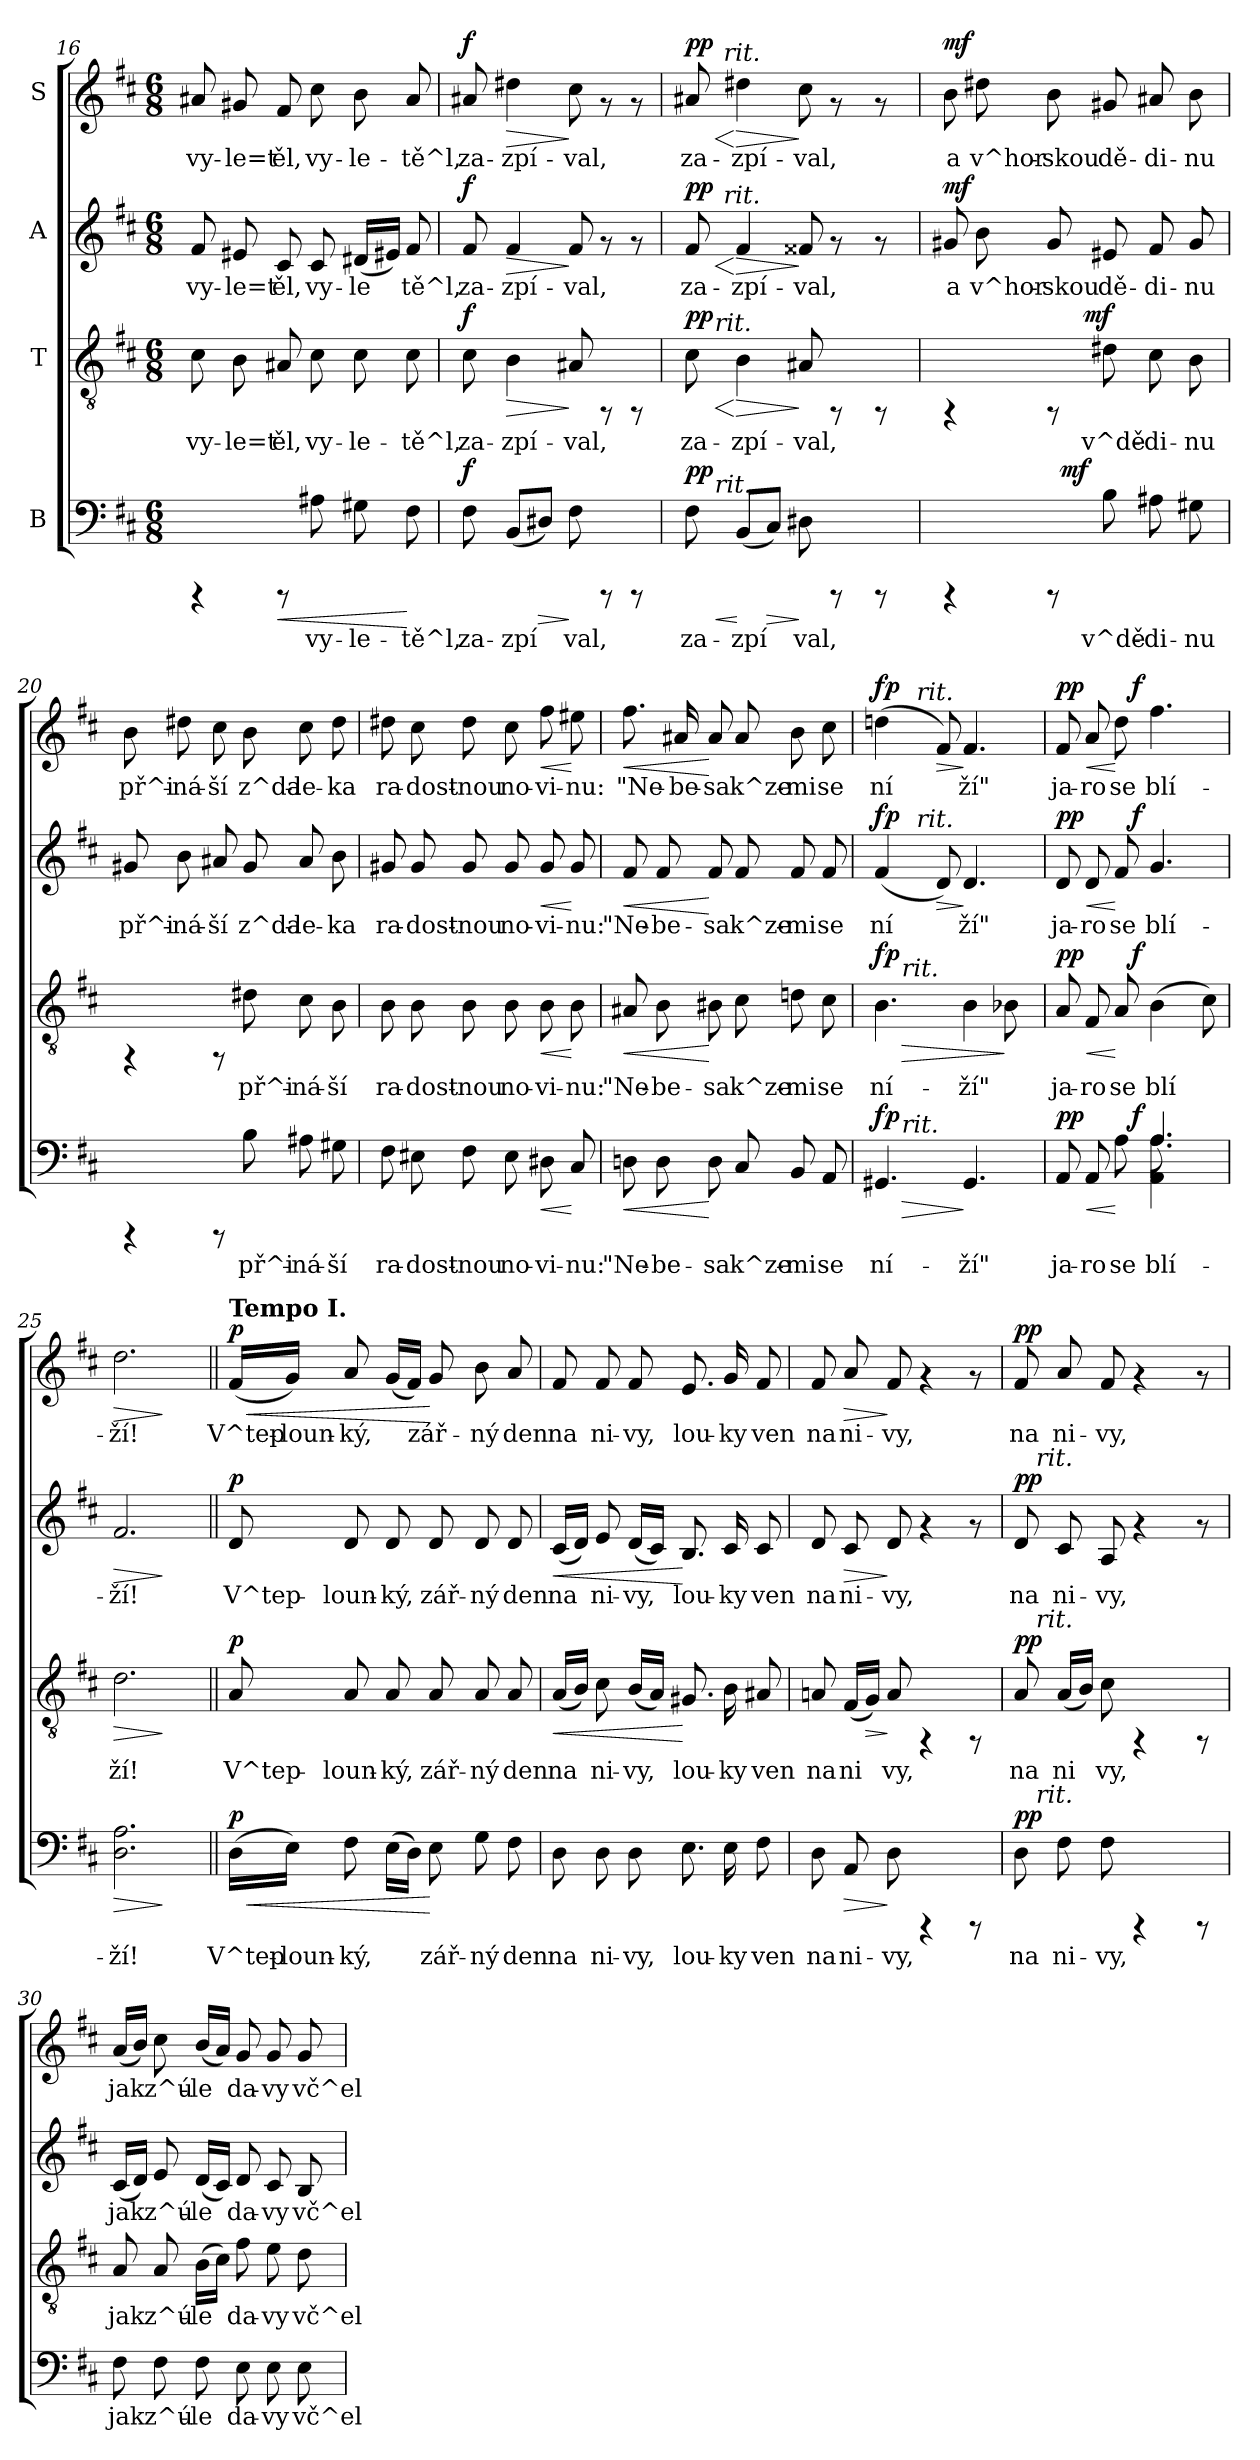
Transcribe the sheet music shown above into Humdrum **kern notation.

**kern	**text	**dynam	**kern	**text	**dynam	**kern	**text	**dynam	**kern	**text	**dynam
*part4	*part4	*part4	*part3	*part3	*part3	*part2	*part2	*part2	*part1	*part1	*part1
*staff4	*staff4	*staff4	*staff3	*staff3	*staff3	*staff2	*staff2	*staff2	*staff1	*staff1	*staff1
*I"B	*	*	*I"T	*	*	*I"A	*	*	*I"S	*	*
*clefF4	*	*	*clefGv2	*	*	*clefG2	*	*	*clefG2	*	*
*k[f#c#]	*	*	*k[f#c#]	*	*	*k[f#c#]	*	*	*k[f#c#]	*	*
*D:	*	*	*D:	*	*	*D:	*	*	*D:	*	*
*M6/8	*	*	*M6/8	*	*	*M6/8	*	*	*M6/8	*	*
=16	=16	=16	=16	=16	=16	=16	=16	=16	=16	=16	=16
!	!	!	!	!LO:LY:b:rj	!	!	!LO:LY:b:rj	!	!	!LO:LY:b:rj	!
4rCCC	.	.	8c#\	vy-	.	8f#/	vy-	.	8a#X/	vy-	.
!	!	!	!	!LO:LY:b:rj	!	!	!LO:LY:b:rj	!	!	!LO:LY:b:rj	!
.	.	.	8B\	-le=t	.	8e#X/	-le=t	.	8g#X/	-le=t	.
!	!	!LO:HP:b	!	!LO:LY:b:rj	!	!	!LO:LY:b:rj	!	!	!LO:LY:b:rj	!
8rCCC	.	<	8A#X/	ěl,	.	8c#/	ěl,	.	8f#/	ěl,	.
!	!LO:LY:b:rj	!	!	!LO:LY:b:rj	!	!	!LO:LY:b:rj	!	!	!LO:LY:b:rj	!
8A#X\	vy-	.	8c#\	vy-	.	8c#/	vy-	.	8cc#\	vy-	.
!	!LO:LY:b:rj	!	!	!LO:LY:b:rj	!	!	!LO:LY:b:rj	!	!	!LO:LY:b:rj	!
8G#X\	-le-	.	8c#\	-le-	.	(<16d#X/L	-le-	.	8b\	-le-	.
!	!	!	!	!	!	!	!LO:LY:b:rj	!	!	!	!
.	.	.	.	.	.	16e#X/J)	--	.	.	.	.
!	!LO:LY:b:rj	!	!	!LO:LY:b:rj	!	!	!LO:LY:b:rj	!	!	!LO:LY:b:rj	!
8F#\	-tě^l,	[	8c#\	-tě^l,	.	8f#/	-tě^l,	.	8a#/	-tě^l,	.
=17	=17	=17	=17	=17	=17	=17	=17	=17	=17	=17	=17
!	!LO:LY:b:rj	!LO:DY:a	!	!LO:LY:b:rj	!LO:DY:a	!	!LO:LY:b:rj	!LO:DY:a	!	!LO:LY:b:rj	!LO:DY:a
8F#\	za-	f	8c#\	za-	f	8f#/	za-	f	8a#X/	za-	f
!	!LO:LY:b:rj	!	!	!LO:LY:b:rj	!LO:HP:b	!	!LO:LY:b:rj	!LO:HP:b	!	!LO:LY:b:rj	!LO:HP:b
(<8BB/L	-zpí-	.	4B\	-zpí-	>	4f#/	-zpí-	>	4dd#X\	-zpí-	>
!	!LO:LY:b:rj	!LO:HP:b	!	!	!	!	!	!	!	!	!
8D#X/J)	--	>	.	.	.	.	.	.	.	.	.
!	!LO:LY:b:rj	!	!	!LO:LY:b:rj	!	!	!LO:LY:b:rj	!	!	!LO:LY:b:rj	!
8F#\	-val,	]	8A#X/	-val,	]	8f#/	-val,	]	8cc#\	-val,	]
8rCCC	.	.	8rFF	.	.	8rf	.	.	8rf	.	.
8rCCC	.	.	8rFF	.	.	8rf	.	.	8rf	.	.
!!LO:LB:g=z
=18	=18	=18	=18	=18	=18	=18	=18	=18	=18	=18	=18
!	!LO:LY:b:rj	!LO:HP:b	!	!LO:LY:b:rj	!LO:HP:b	!	!LO:LY:b:rj	!LO:HP:b	!	!LO:LY:b:rj	!LO:HP:b
!	!	!LO:DY:n=1:a	!	!	!LO:DY:n=1:a	!	!	!LO:DY:n=1:a	!	!	!LO:DY:n=1:a
*^	*	*	*^	*	*	*^	*	*	*^	*	*
8F#\	16ryy	za-	< pp	8c#\	16ryy	za-	< pp	8f#/	16.ryy	za-	< pp	8a#X/	16.ryy	za-	< pp
.	64ryy	.	.	.	64ryy	.	.	.	.	.	.	.	.	.	.
!	!	!	!	!	!LO:TX:a:i:t=rit.	!	!	!	!	!	!	!	!	!	!
!	!LO:TX:a:i:t=rit.	!	!	!	!	!	!	!	!	!	!	!	!	!	!
.	2ryy	.	.	.	2ryy	.	.	.	.	.	.	.	.	.	.
!	!	!	!	!	!	!	!	!	!	!	!	!	!LO:TX:a:i:t=rit.	!	!
!	!	!	!	!	!	!	!	!	!LO:TX:a:i:t=rit.	!	!	!	!	!	!
.	.	.	.	.	.	.	.	.	2ryy	.	.	.	2ryy	.	.
!	!	!LO:LY:b:rj	!	!	!	!LO:LY:b:rj	!LO:HP:n=1:b	!	!	!LO:LY:b:rj	!LO:HP:n=1:b	!	!	!LO:LY:b:rj	!LO:HP:n=1:b
(<8BB/L	.	-zpí-	[	4B\	.	-zpí-	[ >	4f#/	.	-zpí-	[ >	4dd#X\	.	-zpí-	[ >
!	!	!LO:LY:b:rj	!LO:HP:b	!	!	!	!	!	!	!	!	!	!	!	!
8C#/J)	.	--	>	.	.	.	.	.	.	.	.	.	.	.	.
!	!	!LO:LY:b:rj	!	!	!	!LO:LY:b:rj	!	!	!	!LO:LY:b:rj	!	!	!	!LO:LY:b:rj	!
8D#X\	.	-val,	]	8A#X/	.	-val,	]	8f##X/	.	-val,	]	8cc#\	.	-val,	]
8rCCC	.	.	.	8rFF	.	.	.	8rf	.	.	.	8rf	.	.	.
.	8ryy	.	.	.	8ryy	.	.	.	.	.	.	.	.	.	.
.	.	.	.	.	.	.	.	.	8ryy	.	.	.	8ryy	.	.
8rCCC	.	.	.	8rFF	.	.	.	8rf	.	.	.	8rf	.	.	.
.	32.ryy	.	.	.	32.ryy	.	.	.	.	.	.	.	.	.	.
.	.	.	.	.	.	.	.	.	32ryy	.	.	.	32ryy	.	.
=19	=19	=19	=19	=19	=19	=19	=19	=19	=19	=19	=19	=19	=19	=19	=19
!	!	!	!	!	!	!	!	!	!	!LO:LY:b:rj	!LO:DY:a	!	!	!LO:LY:b:rj	!LO:DY:a
*	*	*	*	*	*	*	*	*v	*v	*	*	*	*	*	*
*	*	*	*	*	*	*	*	*	*	*	*v	*v	*	*
4rCCC	4ryy	.	.	4rFF	4ryy	.	.	8g#X/	a	mf	8b\	a	mf
!	!	!	!	!	!	!	!	!	!LO:LY:b:rj	!	!	!LO:LY:b:rj	!
.	.	.	.	.	.	.	.	8b\	v^hor-	.	8dd#X\	v^hor-	.
!	!	!	!	!	!	!	!	!	!LO:LY:b:rj	!	!	!LO:LY:b:rj	!
8rCCC	32ryy	.	.	8rFF	16ryy	.	.	8g#/	-skou	.	8b\	-skou	.
!	!	!	!LO:DY:a	!	!	!	!	!	!	!	!	!	!
.	4...ryy	.	mf	.	.	.	.	.	.	.	.	.	.
.	.	.	.	.	64ryy	.	.	.	.	.	.	.	.
!	!	!	!	!	!	!	!LO:DY:a	!	!	!	!	!	!
.	.	.	.	.	4ryy	.	mf	.	.	.	.	.	.
!	!	!LO:LY:b:rj	!	!	!	!LO:LY:b:rj	!	!	!LO:LY:b:rj	!	!	!LO:LY:b:rj	!
8B\	.	v^dě-	.	8d#X\	.	v^dě-	.	8e#X/	dě-	.	8g#X/	dě-	.
!	!	!LO:LY:b:rj	!	!	!	!LO:LY:b:rj	!	!	!LO:LY:b:rj	!	!	!LO:LY:b:rj	!
8A#X\	.	-di-	.	8c#\	.	-di-	.	8f#/	-di-	.	8a#X/	-di-	.
.	.	.	.	.	8ryy	.	.	.	.	.	.	.	.
!	!	!LO:LY:b:rj	!	!	!	!LO:LY:b:rj	!	!	!LO:LY:b:rj	!	!	!LO:LY:b:rj	!
8G#X\	.	-nu	.	8B\	.	-nu	.	8g#/	-nu	.	8b\	-nu	.
.	.	.	.	.	32.ryy	.	.	.	.	.	.	.	.
=20	=20	=20	=20	=20	=20	=20	=20	=20	=20	=20	=20	=20	=20
!	!	!	!	!	!	!	!	!	!LO:LY:b:rj	!	!	!LO:LY:b:rj	!
*v	*v	*	*	*	*	*	*	*	*	*	*	*	*
*	*	*	*v	*v	*	*	*	*	*	*	*	*
4rCCC	.	.	4rFF	.	.	8g#X/	př^i-	.	8b\	př^i-	.
!	!	!	!	!	!	!	!LO:LY:b:rj	!	!	!LO:LY:b:rj	!
.	.	.	.	.	.	8b\	-ná-	.	8dd#X\	-ná-	.
!	!	!	!	!	!	!	!LO:LY:b:rj	!	!	!LO:LY:b:rj	!
8rCCC	.	.	8rFF	.	.	8a#X/	-ší	.	8cc#\	-ší	.
!	!LO:LY:b:rj	!	!	!LO:LY:b:rj	!	!	!LO:LY:b:rj	!	!	!LO:LY:b:rj	!
8B\	př^i-	.	8d#X\	př^i-	.	8g#/	z^da-	.	8b\	z^da-	.
!	!LO:LY:b:rj	!	!	!LO:LY:b:rj	!	!	!LO:LY:b:rj	!	!	!LO:LY:b:rj	!
8A#X\	-ná-	.	8c#\	-ná-	.	8a#/	-le-	.	8cc#\	-le-	.
!	!LO:LY:b:rj	!	!	!LO:LY:b:rj	!	!	!LO:LY:b:rj	!	!	!LO:LY:b:rj	!
8G#X\	-ší	.	8B\	-ší	.	8b\	-ka	.	8dd#\	-ka	.
=21	=21	=21	=21	=21	=21	=21	=21	=21	=21	=21	=21
!	!LO:LY:b:rj	!	!	!LO:LY:b:rj	!	!	!LO:LY:b:rj	!	!	!LO:LY:b:rj	!
8F#\	ra-	.	8B\	ra-	.	8g#X/	ra-	.	8dd#X\	ra-	.
!	!LO:LY:b:rj	!	!	!LO:LY:b:rj	!	!	!LO:LY:b:rj	!	!	!LO:LY:b:rj	!
8E#X\	-dost-	.	8B\	-dost-	.	8g#/	-dost-	.	8cc#\	-dost-	.
!	!LO:LY:b:rj	!	!	!LO:LY:b:rj	!	!	!LO:LY:b:rj	!	!	!LO:LY:b:rj	!
8F#\	-nou	.	8B\	-nou	.	8g#/	-nou	.	8dd#\	-nou	.
!	!LO:LY:b:rj	!	!	!LO:LY:b:rj	!	!	!LO:LY:b:rj	!	!	!LO:LY:b:rj	!
8E#\	no-	.	8B\	no-	.	8g#/	no-	.	8cc#\	no-	.
!	!LO:LY:b:rj	!LO:HP:b	!	!LO:LY:b:rj	!LO:HP:b	!	!LO:LY:b:rj	!LO:HP:b	!	!LO:LY:b:rj	!LO:HP:b
8D#X\	-vi-	<	8B\	-vi-	<	8g#/	-vi-	<	8ff#\	-vi-	<
!	!LO:LY:b:rj	!	!	!LO:LY:b:rj	!	!	!LO:LY:b:rj	!	!	!LO:LY:b:rj	!
8C#/	-nu:	[	8B\	-nu:	[	8g#/	-nu:	[	8ee#X\	-nu:	[
!!LO:LB:g=z
=22	=22	=22	=22	=22	=22	=22	=22	=22	=22	=22	=22
!	!LO:LY:b:rj	!LO:HP:b	!	!LO:LY:b:rj	!LO:HP:b	!	!LO:LY:b:rj	!LO:HP:b	!	!LO:LY:b:rj	!LO:HP:b
8Dn\	"Ne-	<	8A#X/	"Ne-	<	8f#/	"Ne-	<	8.ff#\	"Ne-	<
!	!LO:LY:b:rj	!	!	!LO:LY:b:rj	!	!	!LO:LY:b:rj	!	!	!	!
8D\	-be-	.	8B\	-be-	.	8f#/	-be-	.	.	.	.
!	!	!	!	!	!	!	!	!	!	!LO:LY:b:rj	!
.	.	.	.	.	.	.	.	.	16a#X/	-be-	.
!	!LO:LY:b:rj	!	!	!LO:LY:b:rj	!	!	!LO:LY:b:rj	!	!	!LO:LY:b:rj	!
8D\	-sa	[	8B#X\	-sa	[	8f#/	-sa	[	8a#/	-sa	[
!	!LO:LY:b:rj	!	!	!LO:LY:b:rj	!	!	!LO:LY:b:rj	!	!	!LO:LY:b:rj	!
8C#/	k^ze-	.	8c#\	k^ze-	.	8f#/	k^ze-	.	8a#/	k^ze-	.
!	!LO:LY:b:rj	!	!	!LO:LY:b:rj	!	!	!LO:LY:b:rj	!	!	!LO:LY:b:rj	!
8BB/	-mi	.	8dn\	-mi	.	8f#/	-mi	.	8b\	-mi	.
!	!LO:LY:b:rj	!	!	!LO:LY:b:rj	!	!	!LO:LY:b:rj	!	!	!LO:LY:b:rj	!
8AA/	se	.	8c#\	se	.	8f#/	se	.	8cc#\	se	.
=23	=23	=23	=23	=23	=23	=23	=23	=23	=23	=23	=23
!	!LO:LY:b:rj	!LO:HP:b	!	!LO:LY:b:rj	!LO:HP:b	!	!LO:LY:b:rj	!	!	!LO:LY:b:rj	!
!	!	!LO:DY:n=1:a	!	!	!LO:DY:n=1:a	!	!	!LO:DY:a	!	!	!LO:DY:a
*^	*	*	*^	*	*	*^	*	*	*^	*	*
4.GG#X/	8ryy	ní-	> fp	4.B\	8ryy	ní-	> fp	(<4f#/	8ryy	ní-	fp	(>4ddn\	8ryy	ní-	fp
!	!	!	!	!	!LO:TX:a:i:t=rit.	!	!	!	!	!	!	!	!	!	!
!	!LO:TX:a:i:t=rit.	!	!	!	!	!	!	!	!	!	!	!	!	!	!
.	2ryy	.	.	.	2ryy	.	.	.	32.ryy	.	.	.	32.ryy	.	.
!	!	!	!	!	!	!	!	!	!	!	!	!	!LO:TX:a:i:t=rit.	!	!
!	!	!	!	!	!	!	!	!	!LO:TX:a:i:t=rit.	!	!	!	!	!	!
.	.	.	.	.	.	.	.	.	2ryy	.	.	.	2ryy	.	.
!	!	!	!	!	!	!	!	!	!	!LO:LY:b:rj	!LO:HP:b	!	!	!LO:LY:b:rj	!LO:HP:b
.	.	.	.	.	.	.	.	8d/)	.	--	>	8f#/)	.	--	>
!	!	!LO:LY:b:rj	!	!	!	!LO:LY:b:rj	!	!	!	!LO:LY:b:rj	!	!	!	!LO:LY:b:rj	!
4.GG#/	.	-ží"	]	4B\	.	-ží"	.	4.d/	.	-ží"	]	4.f#/	.	-ží"	]
!	!	!	!	!	!	!LO:LY:b:rj	!	!	!	!	!	!	!	!	!
.	8ryy	.	.	8B-X\	8ryy	.	]	.	.	.	.	.	.	.	.
.	.	.	.	.	.	.	.	.	16ryy	.	.	.	16ryy	.	.
.	.	.	.	.	.	.	.	.	64ryy	.	.	.	64ryy	.	.
=24	=24	=24	=24	=24	=24	=24	=24	=24	=24	=24	=24	=24	=24	=24	=24
!	!	!LO:LY:b:rj	!LO:HP:b	!	!	!LO:LY:b:rj	!LO:HP:b	!	!	!LO:LY:b:rj	!LO:HP:b	!	!	!LO:LY:b:rj	!LO:HP:b
*	*^	*	*	*	*	*	*	*	*	*	*	*	*	*	*
!	!	!	!	!LO:DY:n=1:a	!	!	!	!LO:DY:n=1:a	!	!	!	!LO:DY:n=1:a	!	!	!	!LO:DY:n=1:a
*	*	*^	*	*	*	*	*	*	*	*	*	*	*	*	*	*
8AA/	4.ryy	4.ryy	4ryy	ja-	< pp	8A/	4ryy	ja-	< pp	8d/	4ryy	ja-	< pp	8f#/	4ryy	ja-	< pp
!	!	!	!	!LO:LY:b:rj	!	!	!	!LO:LY:b:rj	!	!	!	!LO:LY:b:rj	!	!	!	!LO:LY:b:rj	!
8AA/	.	.	.	-ro	.	8F#/	.	-ro	.	8d/	.	-ro	.	8a/	.	-ro	.
!	!	!	!	!LO:LY:b:rj	!	!	!	!LO:LY:b:rj	!	!	!	!LO:LY:b:rj	!	!	!	!LO:LY:b:rj	!
8A\	.	.	16ryy	se	[	8A/	16ryy	se	[	8f#/	16ryy	se	[	8dd\	16ryy	se	[
!	!	!	!	!	!LO:DY:n=2:a	!	!	!	!LO:DY:n=2:a	!	!	!	!LO:DY:n=2:a	!	!	!	!LO:DY:n=2:a
.	.	.	4..ryy	.	f	.	4..ryy	.	f	.	4..ryy	.	f	.	4..ryy	.	f
!	!	!	!	!LO:LY:b:rj	!	!	!	!LO:LY:b:rj	!	!	!	!LO:LY:b:rj	!	!	!	!LO:LY:b:rj	!
(<4.A/	4AA\)	8.A\	.	blí-	.	(>4B\	.	blí-	.	4.g/	.	blí-	.	4.ff#\	.	blí-	.
.	.	8.ryy	.	.	.	.	.	.	.	.	.	.	.	.	.	.	.
!	!	!	!	!	!	!	!	!LO:LY:b:rj	!	!	!	!	!	!	!	!	!
.	8ryy	.	.	.	.	8c#\)	.	--	.	.	.	.	.	.	.	.	.
=25	=25	=25	=25	=25	=25	=25	=25	=25	=25	=25	=25	=25	=25	=25	=25	=25	=25
!	!	!	!	!LO:LY:b:rj	!LO:HP:b	!	!	!LO:LY:b:rj	!LO:HP:b	!	!	!LO:LY:b:rj	!LO:HP:b	!	!	!LO:LY:b:rj	!LO:HP:b
*v	*v	*v	*v	*	*	*	*	*	*	*v	*v	*	*	*v	*v	*	*
*	*	*	*v	*v	*	*	*	*	*	*	*	*
2.A\ 2.D\	-ží!	>	2.d\	-ží!	>	2.f#/	-ží!	>	2.dd\	-ží!	>
.	.	]	.	.	]	.	.	]	.	.	]
=26||	=26||	=26||	=26||	=26||	=26||	=26||	=26||	=26||	=26||	=26||	=26||
!	!	!	!	!	!	!	!	!	!LO:TX:a:B:t=Tempo I.	!	!
!	!LO:LY:b:rj	!LO:HP:b	!	!LO:LY:b:rj	!	!	!LO:LY:b:rj	!	!	!LO:LY:b:rj	!LO:HP:b
!	!	!LO:DY:n=1:a	!	!	!LO:DY:a	!	!	!LO:DY:a	!	!	!LO:DY:n=1:a
(>16D\L	V^tep-	< p	8A/	V^tep-	p	8d/	V^tep-	p	(<16f#/L	V^tep-	< p
!	!LO:LY:b:rj	!	!	!	!	!	!	!	!	!LO:LY:b:rj	!
16E\J)	-loun-	.	.	.	.	.	.	.	16g/J)	-loun-	.
!	!LO:LY:b:rj	!	!	!LO:LY:b:rj	!	!	!LO:LY:b:rj	!	!	!LO:LY:b:rj	!
8F#\	-ký,	.	8A/	-loun-	.	8d/	-loun-	.	8a/	-ký,	.
!	!LO:LY:b:rj	!	!	!LO:LY:b:rj	!	!	!LO:LY:b:rj	!	!	!LO:LY:b:rj	!
(>16E\L	.	.	8A/	-ký,	.	8d/	-ký,	.	(<16g/L	.	.
!	!LO:LY:b:rj	!	!	!	!	!	!	!	!	!LO:LY:b:rj	!
16D\J)	.	.	.	.	.	.	.	.	16f#/J)	.	.
!	!LO:LY:b:rj	!	!	!LO:LY:b:rj	!	!	!LO:LY:b:rj	!	!	!LO:LY:b:rj	!
8E\	zář-	[	8A/	zář-	.	8d/	zář-	.	8g/	zář-	[
!	!LO:LY:b:rj	!	!	!LO:LY:b:rj	!	!	!LO:LY:b:rj	!	!	!LO:LY:b:rj	!
8G\	-ný	.	8A/	-ný	.	8d/	-ný	.	8b\	-ný	.
!	!LO:LY:b:rj	!	!	!LO:LY:b:rj	!	!	!LO:LY:b:rj	!	!	!LO:LY:b:rj	!
8F#\	den	.	8A/	den	.	8d/	den	.	8a/	den	.
=27	=27	=27	=27	=27	=27	=27	=27	=27	=27	=27	=27
!	!LO:LY:b:rj	!	!	!LO:LY:b:rj	!LO:HP:b	!	!LO:LY:b:rj	!LO:HP:b	!	!LO:LY:b:rj	!
8D\	na	.	(<16A/L	na	<	(<16c#/L	na	<	8f#/	na	.
!	!	!	!	!LO:LY:b:rj	!	!	!LO:LY:b:rj	!	!	!	!
.	.	.	16B/J)	.	.	16d/J)	.	.	.	.	.
!	!LO:LY:b:rj	!	!	!LO:LY:b:rj	!	!	!LO:LY:b:rj	!	!	!LO:LY:b:rj	!
8D\	ni-	.	8c#\	ni-	.	8e/	ni-	.	8f#/	ni-	.
!	!LO:LY:b:rj	!	!	!LO:LY:b:rj	!	!	!LO:LY:b:rj	!	!	!LO:LY:b:rj	!
8D\	-vy,	.	(<16B/L	-vy,	.	(<16d/L	-vy,	.	8f#/	-vy,	.
!	!	!	!	!LO:LY:b:rj	!	!	!LO:LY:b:rj	!	!	!	!
.	.	.	16A/J)	.	.	16c#/J)	.	.	.	.	.
!	!LO:LY:b:rj	!	!	!LO:LY:b:rj	!	!	!LO:LY:b:rj	!	!	!LO:LY:b:rj	!
8.E\	lou-	.	8.G#X/	lou-	[	8.B/	lou-	[	8.e/	lou-	.
!	!LO:LY:b:rj	!	!	!LO:LY:b:rj	!	!	!LO:LY:b:rj	!	!	!LO:LY:b:rj	!
16E\	-ky	.	16B\	-ky	.	16c#/	-ky	.	16g/	-ky	.
!	!LO:LY:b:rj	!	!	!LO:LY:b:rj	!	!	!LO:LY:b:rj	!	!	!LO:LY:b:rj	!
8F#\	ven	.	8A#X/	ven	.	8c#/	ven	.	8f#/	ven	.
=28	=28	=28	=28	=28	=28	=28	=28	=28	=28	=28	=28
!	!LO:LY:b:rj	!	!	!LO:LY:b:rj	!	!	!LO:LY:b:rj	!	!	!LO:LY:b:rj	!
8D\	na	.	8An/	na	.	8d/	na	.	8f#/	na	.
!	!LO:LY:b:rj	!LO:HP:b	!	!LO:LY:b:rj	!	!	!LO:LY:b:rj	!LO:HP:b	!	!LO:LY:b:rj	!LO:HP:b
8AA/	ni-	>	(<16F#/L	ni-	.	8c#/	ni-	>	8a/	ni-	>
!	!	!	!	!LO:LY:b:rj	!LO:HP:b	!	!	!	!	!	!
.	.	.	16G/J)	--	>	.	.	.	.	.	.
!	!LO:LY:b:rj	!	!	!LO:LY:b:rj	!	!	!LO:LY:b:rj	!	!	!LO:LY:b:rj	!
8D\	-vy,	]	8A/	-vy,	]	8d/	-vy,	]	8f#/	-vy,	]
4rCCC	.	.	4rFF	.	.	4rf	.	.	4rf	.	.
8rCCC	.	.	8rFF	.	.	8rf	.	.	8rf	.	.
=29	=29	=29	=29	=29	=29	=29	=29	=29	=29	=29	=29
!	!LO:LY:b:rj	!LO:DY:a	!	!LO:LY:b:rj	!LO:DY:a	!	!LO:LY:b:rj	!LO:DY:a	!	!LO:LY:b:rj	!LO:DY:a
*^	*	*	*^	*	*	*^	*	*	*	*	*
8D\	16ryy	na	pp	8A/	16ryy	na	pp	8d/	16ryy	na	pp	8f#/	na	pp
!	!	!	!	!	!	!	!	!	!LO:TX:a:i:t=rit.	!	!	!	!	!
!	!	!	!	!	!LO:TX:a:i:t=rit.	!	!	!	!	!	!	!	!	!
!	!LO:TX:a:i:t=rit.	!	!	!	!	!	!	!	!	!	!	!	!	!
.	2ryy	.	.	.	2ryy	.	.	.	2ryy	.	.	.	.	.
!	!	!LO:LY:b:rj	!	!	!	!LO:LY:b:rj	!	!	!	!LO:LY:b:rj	!	!	!LO:LY:b:rj	!
8F#\	.	ni-	.	(<16A/L	.	ni-	.	8c#/	.	ni-	.	8a/	ni-	.
!	!	!	!	!	!	!LO:LY:b:rj	!	!	!	!	!	!	!	!
.	.	.	.	16B/J)	.	--	.	.	.	.	.	.	.	.
!	!	!LO:LY:b:rj	!	!	!	!LO:LY:b:rj	!	!	!	!LO:LY:b:rj	!	!	!LO:LY:b:rj	!
8F#\	.	-vy,	.	8c#\	.	-vy,	.	8A/	.	-vy,	.	8f#/	-vy,	.
4rCCC	.	.	.	4rFF	.	.	.	4rf	.	.	.	4rf	.	.
.	8.ryy	.	.	.	8.ryy	.	.	.	8.ryy	.	.	.	.	.
8rCCC	.	.	.	8rFF	.	.	.	8rf	.	.	.	8rf	.	.
=30	=30	=30	=30	=30	=30	=30	=30	=30	=30	=30	=30	=30	=30	=30
!	!	!LO:LY:b:rj	!	!	!	!LO:LY:b:rj	!	!	!	!LO:LY:b:rj	!	!	!LO:LY:b:rj	!
*v	*v	*	*	*	*	*	*	*v	*v	*	*	*	*	*
*	*	*	*v	*v	*	*	*	*	*	*	*	*
8F#\	jak	.	8A/	jak	.	(<16c#/L	jak	.	(<16a/L	jak	.
!	!	!	!	!	!	!	!LO:LY:b:rj	!	!	!LO:LY:b:rj	!
.	.	.	.	.	.	16d/J)	.	.	16b/J)	.	.
!	!LO:LY:b:rj	!	!	!LO:LY:b:rj	!	!	!LO:LY:b:rj	!	!	!LO:LY:b:rj	!
8F#\	z^ú-	.	8A/	z^ú-	.	8e/	z^ú-	.	8cc#\	z^ú-	.
!	!LO:LY:b:rj	!	!	!LO:LY:b:rj	!	!	!LO:LY:b:rj	!	!	!LO:LY:b:rj	!
8F#\	-le	.	(>16B\L	-le	.	(<16d/L	-le	.	(<16b/L	-le	.
!	!	!	!	!LO:LY:b:rj	!	!	!LO:LY:b:rj	!	!	!LO:LY:b:rj	!
.	.	.	16c#\J)	.	.	16c#/J)	.	.	16a/J)	.	.
!	!LO:LY:b:rj	!	!	!LO:LY:b:rj	!	!	!LO:LY:b:rj	!	!	!LO:LY:b:rj	!
8E\	da-	.	8f#\	da-	.	8d/	da-	.	8g/	da-	.
!	!LO:LY:b:rj	!	!	!LO:LY:b:rj	!	!	!LO:LY:b:rj	!	!	!LO:LY:b:rj	!
8E\	-vy	.	8e\	-vy	.	8c#/	-vy	.	8g/	-vy	.
!	!LO:LY:b:rj	!	!	!LO:LY:b:rj	!	!	!LO:LY:b:rj	!	!	!LO:LY:b:rj	!
8E\	vč^el	.	8d\	vč^el	.	8B/	vč^el	.	8g/	vč^el	.
=	=	=	=	=	=	=	=	=	=	=	=
*-	*-	*-	*-	*-	*-	*-	*-	*-	*-	*-	*-
